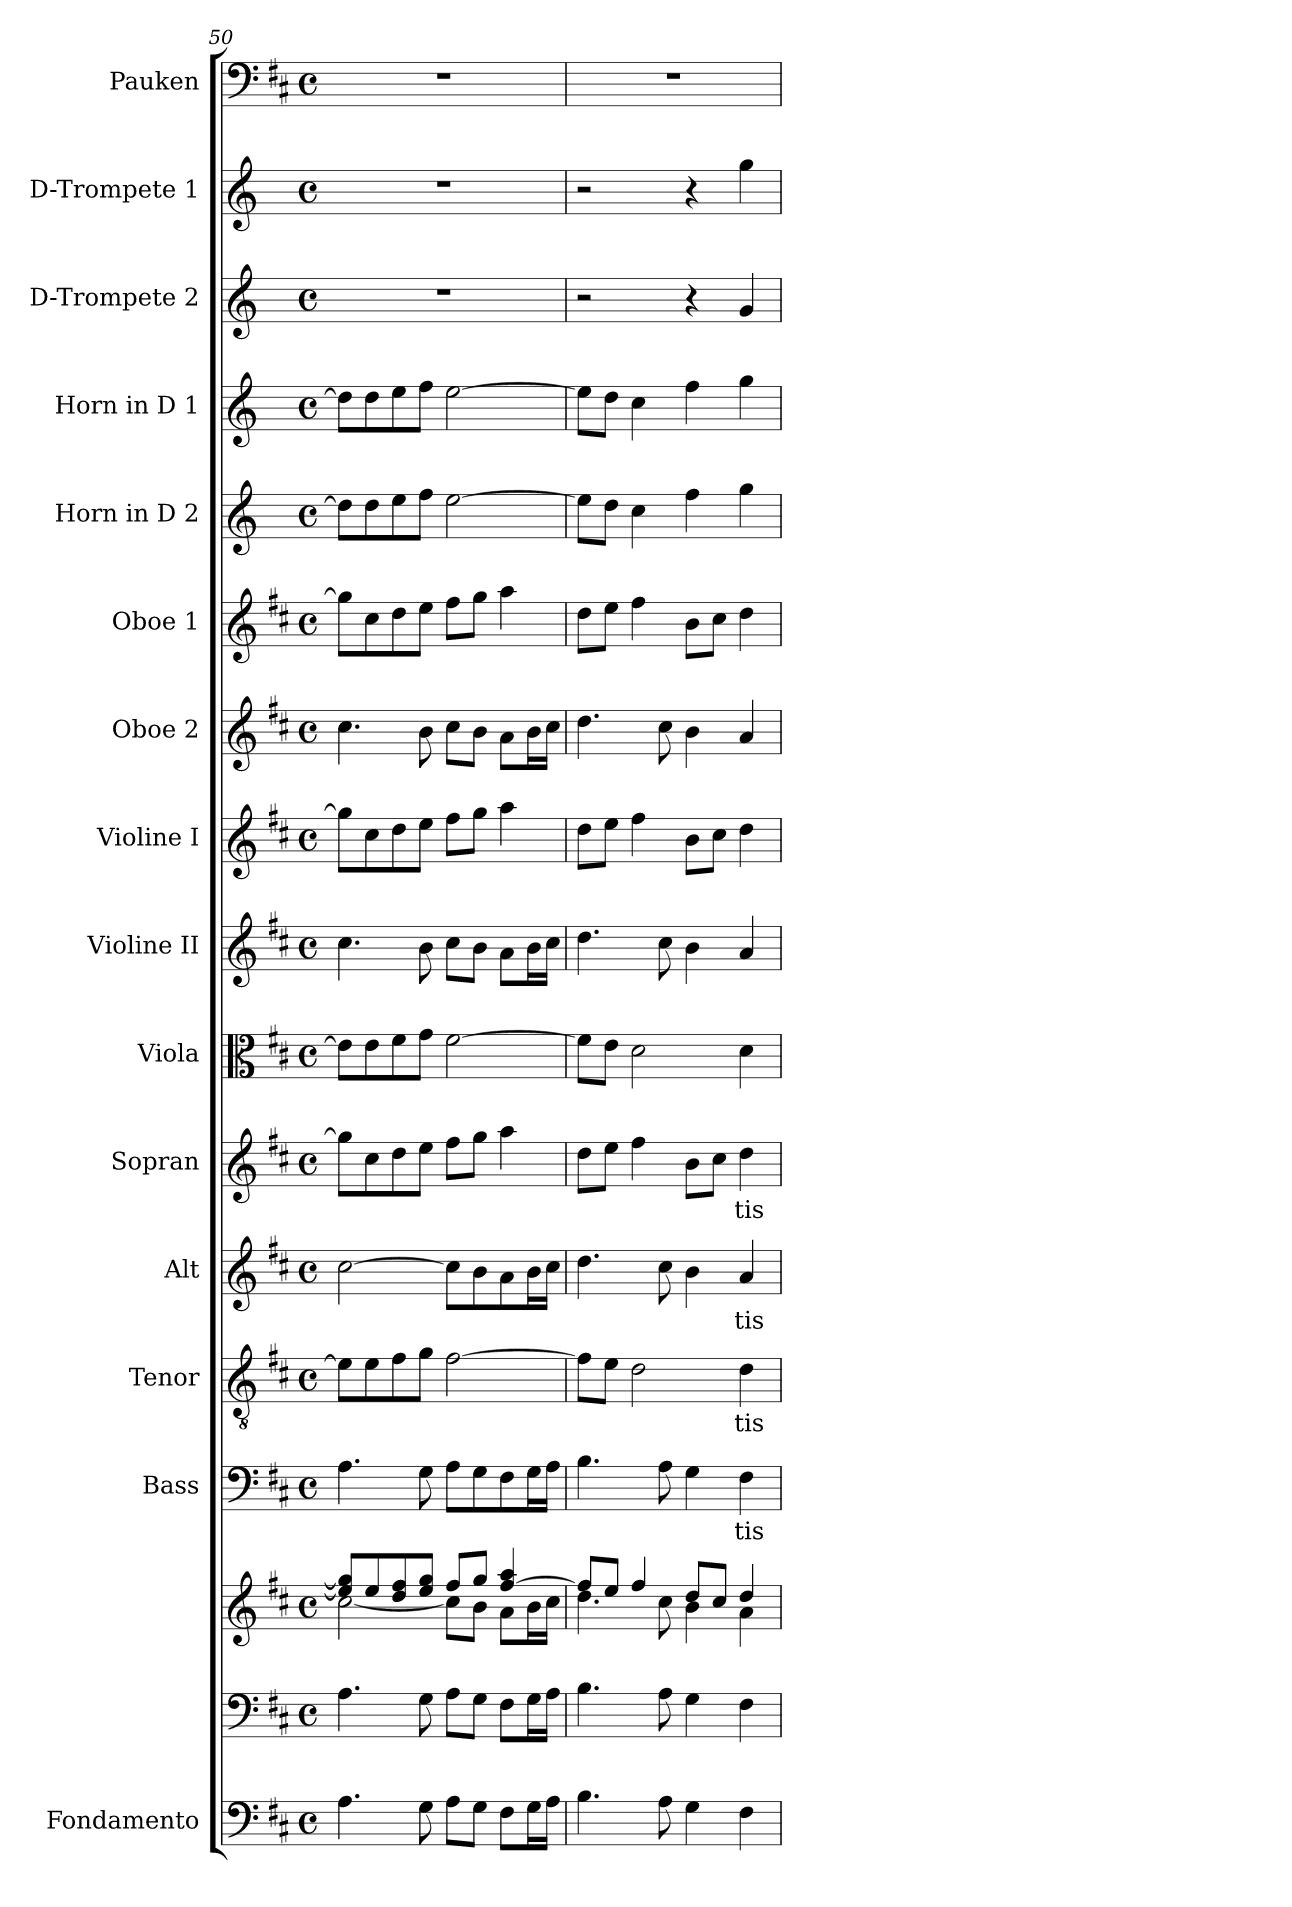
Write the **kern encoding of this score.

**kern	**kern	**kern	**kern	**text	**kern	**text	**kern	**text	**kern	**text	**kern	**kern	**kern	**kern	**kern	**kern	**kern	**kern	**kern	**kern
*part16	*part15	*part15	*part14	*part14	*part13	*part13	*part12	*part12	*part11	*part11	*part10	*part9	*part8	*part7	*part6	*part5	*part4	*part3	*part2	*part1
*staff17	*staff16	*staff15	*staff14	*staff14	*staff13	*staff13	*staff12	*staff12	*staff11	*staff11	*staff10	*staff9	*staff8	*staff7	*staff6	*staff5	*staff4	*staff3	*staff2	*staff1
*I"Fondamento	*	*	*I"Bass	*	*I"Tenor	*	*I"Alt	*	*I"Sopran	*	*I"Viola	*I"Violine II	*I"Violine I	*I"Oboe 2	*I"Oboe 1	*I"Horn in D 2	*I"Horn in D 1	*I"D-Trompete 2	*I"D-Trompete 1	*I"Pauken
*I'F.	*	*	*I'B.	*	*I'T.	*	*I'A.	*	*I'S.	*	*I'Vla.	*I'Vl. II	*I'Vl. I	*I'Ob. 2	*I'Ob. 1	*	*	*I'D Trp. 2	*I'D Trp. 1	*I'Pk.
!!LO:PB:g=z
*clefF4	*clefF4	*clefG2	*clefF4	*	*clefGv2	*	*clefG2	*	*clefG2	*	*clefC3	*clefG2	*clefG2	*clefG2	*clefG2	*clefG2	*clefG2	*clefG2	*clefG2	*clefF4
*ITrd7c12	*	*	*	*	*	*	*	*	*	*	*	*	*	*	*	*ITrd4c7	*ITrd4c7	*ITrd1c2	*ITrd1c2	*
*k[f#c#]	*k[f#c#]	*k[f#c#]	*k[f#c#]	*	*k[f#c#]	*	*k[f#c#]	*	*k[f#c#]	*	*k[f#c#]	*k[f#c#]	*k[f#c#]	*k[f#c#]	*k[f#c#]	*k[b-]	*k[b-]	*k[b-e-]	*k[b-e-]	*k[f#c#]
*D:	*D:	*D:	*D:	*	*D:	*	*D:	*	*D:	*	*D:	*D:	*D:	*D:	*D:	*F:	*F:	*B-:	*B-:	*D:
*M4/4	*M4/4	*M4/4	*M4/4	*	*M4/4	*	*M4/4	*	*M4/4	*	*M4/4	*M4/4	*M4/4	*M4/4	*M4/4	*M4/4	*M4/4	*M4/4	*M4/4	*M4/4
*met(c)	*met(c)	*met(c)	*met(c)	*	*met(c)	*	*met(c)	*	*met(c)	*	*met(c)	*met(c)	*met(c)	*met(c)	*met(c)	*met(c)	*met(c)	*met(c)	*met(c)	*met(c)
=50	=50	=50	=50	=50	=50	=50	=50	=50	=50	=50	=50	=50	=50	=50	=50	=50	=50	=50	=50	=50
*	*	*^	*	*	*	*	*	*	*	*	*	*	*	*	*	*	*	*	*	*
4.AA\	4.A\	8ee/] 8gg/]L	[<2cc#\	4.A\	.	8e\L]	.	[2cc#\	.	8gg\L]	.	8e\L]	4.cc#\	8gg\L]	4.cc#\	8gg\L]	8g\L]	8g\L]	1r	1r	1r
.	.	8ee/	.	.	.	8e\	.	.	.	8cc#\	.	8e\	.	8cc#\	.	8cc#\	8g\	8g\	.	.	.
.	.	8dd/ 8ff#/	.	.	.	8f#\	.	.	.	8dd\	.	8f#\	.	8dd\	.	8dd\	8a\	8a\	.	.	.
8GG\	8G\	8ee/ 8gg/J	.	8G\	.	8g\J	.	.	.	8ee\J	.	8g\J	8b\	8ee\J	8b\	8ee\J	8b-\J	8b-\J	.	.	.
8AA\L	8A\L	8ff#/L	8cc#\L]	8A\L	.	[2f#\	.	8cc#\L]	.	8ff#\L	.	[2f#\	8cc#\L	8ff#\L	8cc#\L	8ff#\L	[2a\	[2a\	.	.	.
8GG\J	8G\J	8gg/J	8b\J	8G\	.	.	.	8b\	.	8gg\J	.	.	8b\J	8gg\J	8b\J	8gg\J	.	.	.	.	.
8FF#\L	8F#\L	[>4ff#/ 4aa/	8a\L	8F#\	.	.	.	8a\	.	4aa\	.	.	8a\L	4aa\	8a\L	4aa\	.	.	.	.	.
16GG\L	16G\L	.	16b\L	16G\L	.	.	.	16b\L	.	.	.	.	16b\L	.	16b\L	.	.	.	.	.	.
16AA\JJ	16A\JJ	.	16cc#\JJ	16A\JJ	.	.	.	16cc#\JJ	.	.	.	.	16cc#\JJ	.	16cc#\JJ	.	.	.	.	.	.
=51	=51	=51	=51	=51	=51	=51	=51	=51	=51	=51	=51	=51	=51	=51	=51	=51	=51	=51	=51	=51	=51
4.BB\	4.B\	8ff#/L]	4.dd\	4.B\	.	8f#\L]	.	4.dd\	.	8dd\L	.	8f#\L]	4.dd\	8dd\L	4.dd\	8dd\L	8a\L]	8a\L]	2r	2r	1r
.	.	8ee/J	.	.	.	8e\J	.	.	.	8ee\J	.	8e\J	.	8ee\J	.	8ee\J	8g\J	8g\J	.	.	.
.	.	4ff#/	.	.	.	2d\	.	.	.	4ff#\	.	2d\	.	4ff#\	.	4ff#\	4f\	4f\	.	.	.
8AA\	8A\	.	8cc#\	8A\	.	.	.	8cc#\	.	.	.	.	8cc#\	.	8cc#\	.	.	.	.	.	.
4GG\	4G\	8dd/L	4b\	4G\	.	.	.	4b\	.	8b\L	.	.	4b\	8b\L	4b\	8b\L	4b-\	4b-\	4r	4r	.
.	.	8cc#/J	.	.	.	.	.	.	.	8cc#\J	.	.	.	8cc#\J	.	8cc#\J	.	.	.	.	.
!	!	!	!	!	!LO:LY:b	!	!LO:LY:b	!	!LO:LY:b	!	!LO:LY:b	!	!	!	!	!	!	!	!	!	!
4FF#\	4F#\	4dd/	4a\	4F#\	-tis	4d\	-tis	4a/	-tis	4dd\	-tis	4d\	4a/	4dd\	4a/	4dd\	4cc\	4cc\	4f/	4ff\	.
*	*	*v	*v	*	*	*	*	*	*	*	*	*	*	*	*	*	*	*	*	*	*
=	=	=	=	=	=	=	=	=	=	=	=	=	=	=	=	=	=	=	=	=
*-	*-	*-	*-	*-	*-	*-	*-	*-	*-	*-	*-	*-	*-	*-	*-	*-	*-	*-	*-	*-
